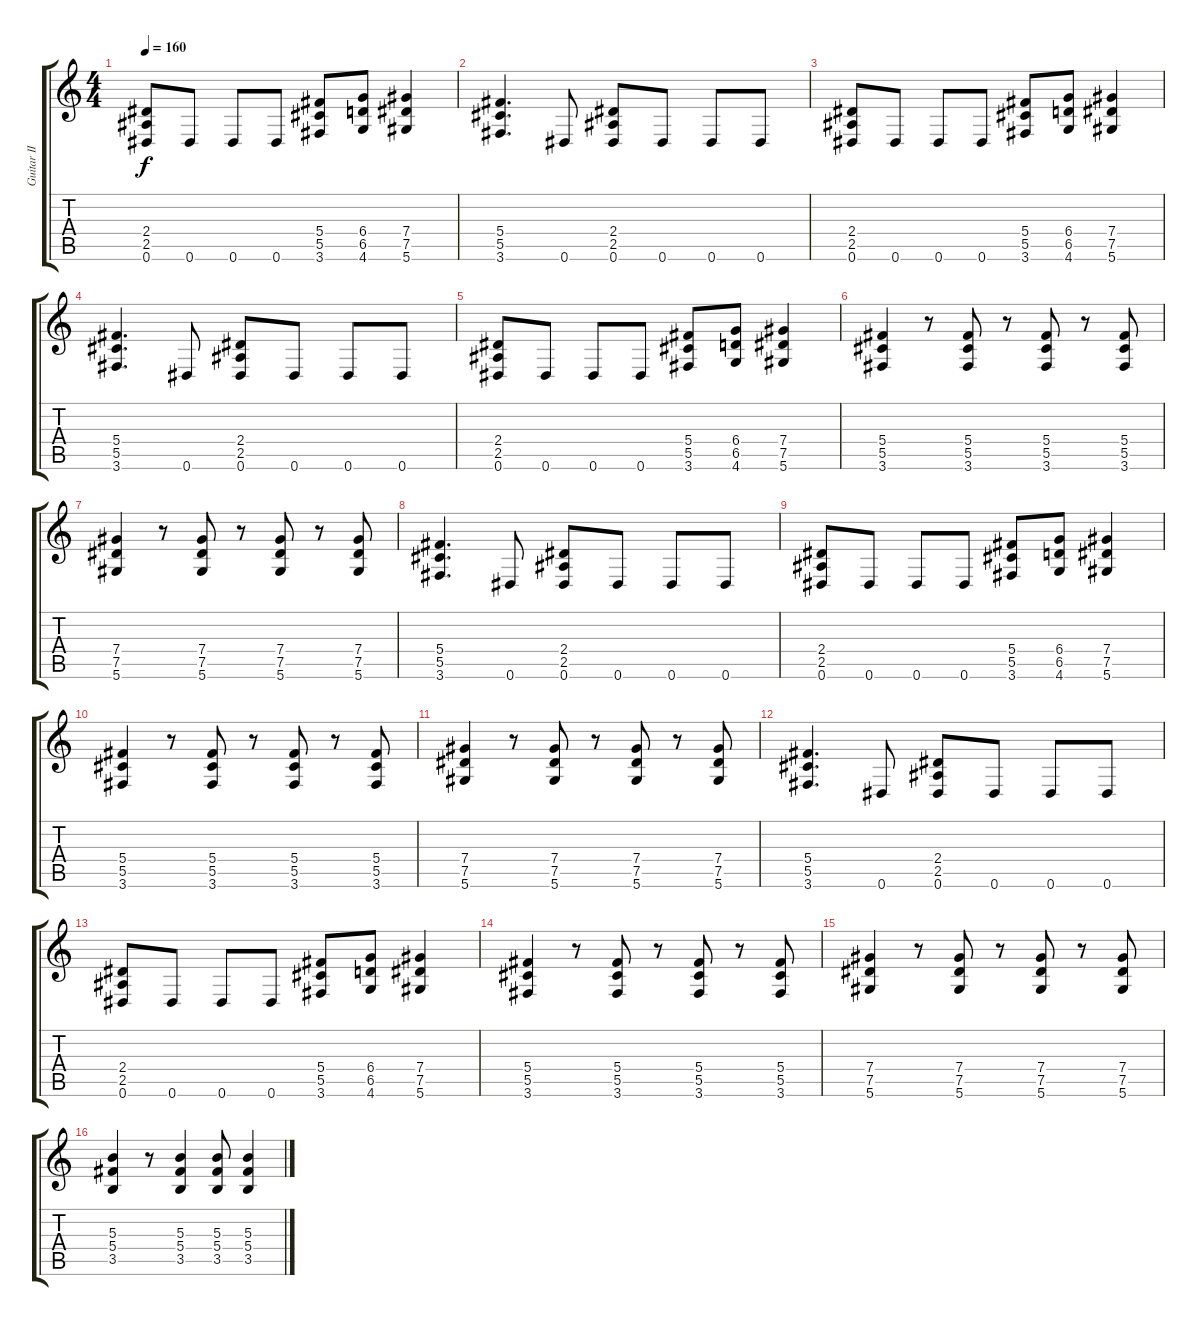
\track ("Guitar II" "Guitar II") {instrument distortionguitar}
\staff {score tabs}
\tuning (Eb4 Bb3 Gb3 Db3 Ab2 Eb2) {hide}
\ts (4 4)
\tempo 160
\clef g2
\ks c
(2.4 2.5 0.6).8{dy f} 0.6.8 0.6.8 0.6.8 (5.4 5.5 3.6).8 (6.4 6.5 4.6).8 (7.4 7.5 5.6).4 |
(5.4 5.5 3.6).4{d} 0.6.8 (2.4 2.5 0.6).8 0.6.8 0.6.8 0.6.8 |
(2.4 2.5 0.6).8 0.6.8 0.6.8 0.6.8 (5.4 5.5 3.6).8 (6.4 6.5 4.6).8 (7.4 7.5 5.6).4 |
(5.4 5.5 3.6).4{d} 0.6.8 (2.4 2.5 0.6).8 0.6.8 0.6.8 0.6.8 |
(2.4 2.5 0.6).8 0.6.8 0.6.8 0.6.8 (5.4 5.5 3.6).8 (6.4 6.5 4.6).8 (7.4 7.5 5.6).4 |
(5.4 5.5 3.6).4 r.8 (5.4 5.5 3.6).8 r.8 (5.4 5.5 3.6).8 r.8 (5.4 5.5 3.6).8 |
(7.4 7.5 5.6).4 r.8 (7.4 7.5 5.6).8 r.8 (7.4 7.5 5.6).8 r.8 (7.4 7.5 5.6).8 |
(5.4 5.5 3.6).4{d} 0.6.8 (2.4 2.5 0.6).8 0.6.8 0.6.8 0.6.8 |
(2.4 2.5 0.6).8 0.6.8 0.6.8 0.6.8 (5.4 5.5 3.6).8 (6.4 6.5 4.6).8 (7.4 7.5 5.6).4 |
(5.4 5.5 3.6).4 r.8 (5.4 5.5 3.6).8 r.8 (5.4 5.5 3.6).8 r.8 (5.4 5.5 3.6).8 |
(7.4 7.5 5.6).4 r.8 (7.4 7.5 5.6).8 r.8 (7.4 7.5 5.6).8 r.8 (7.4 7.5 5.6).8 |
(5.4 5.5 3.6).4{d} 0.6.8 (2.4 2.5 0.6).8 0.6.8 0.6.8 0.6.8 |
(2.4 2.5 0.6).8 0.6.8 0.6.8 0.6.8 (5.4 5.5 3.6).8 (6.4 6.5 4.6).8 (7.4 7.5 5.6).4 |
(5.4 5.5 3.6).4 r.8 (5.4 5.5 3.6).8 r.8 (5.4 5.5 3.6).8 r.8 (5.4 5.5 3.6).8 |
(7.4 7.5 5.6).4 r.8 (7.4 7.5 5.6).8 r.8 (7.4 7.5 5.6).8 r.8 (7.4 7.5 5.6).8 |
(5.3 5.4 3.5).4 r.8 (5.3 5.4 3.5).4 (5.3 5.4 3.5).8 (5.3 5.4 3.5).4
